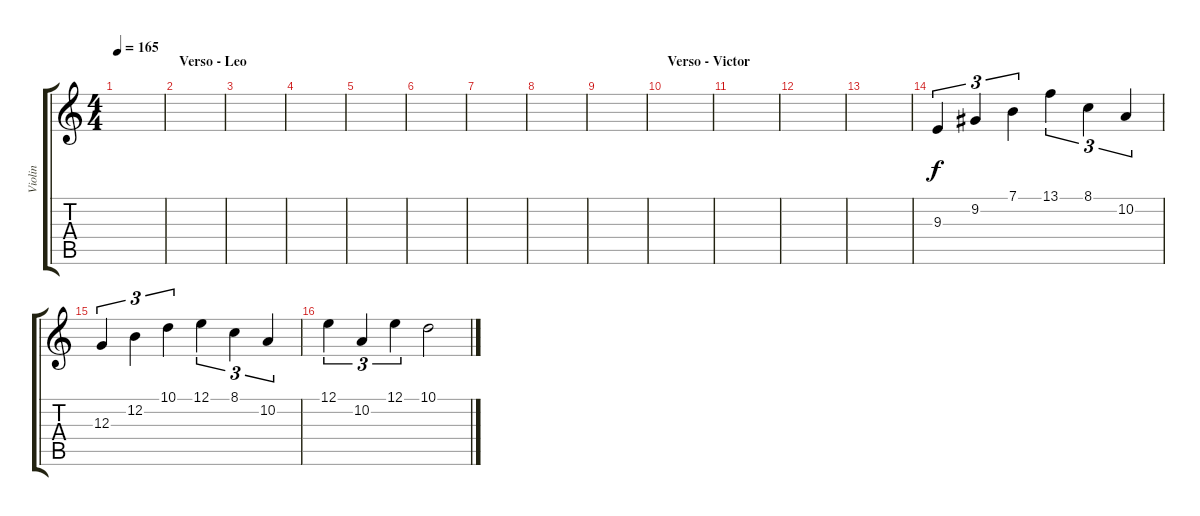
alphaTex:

\track ("Violin" "Violin") {instrument violin}
\staff {score tabs}
\tuning (E4 B3 G3 D3 A2 E2) {hide}
\ts (4 4)
\tempo 165
\clef g2
\ks c
|
\section ("" "Verso - Leo")
|
|
|
|
|
|
|
|
\section ("" "Verso - Victor")
|
|
|
|
9.3.4{tu (3 2)} 9.2.4{tu (3 2)} 7.1.4{tu (3 2)} 13.1.4{tu (3 2)} 8.1.4{tu (3 2)} 10.2.4{tu (3 2)} |
12.3.4{tu (3 2)} 12.2.4{tu (3 2)} 10.1.4{tu (3 2)} 12.1.4{tu (3 2)} 8.1.4{tu (3 2)} 10.2.4{tu (3 2)} |
12.1.4{tu (3 2)} 10.2.4{tu (3 2)} 12.1.4{tu (3 2)} 10.1.2
